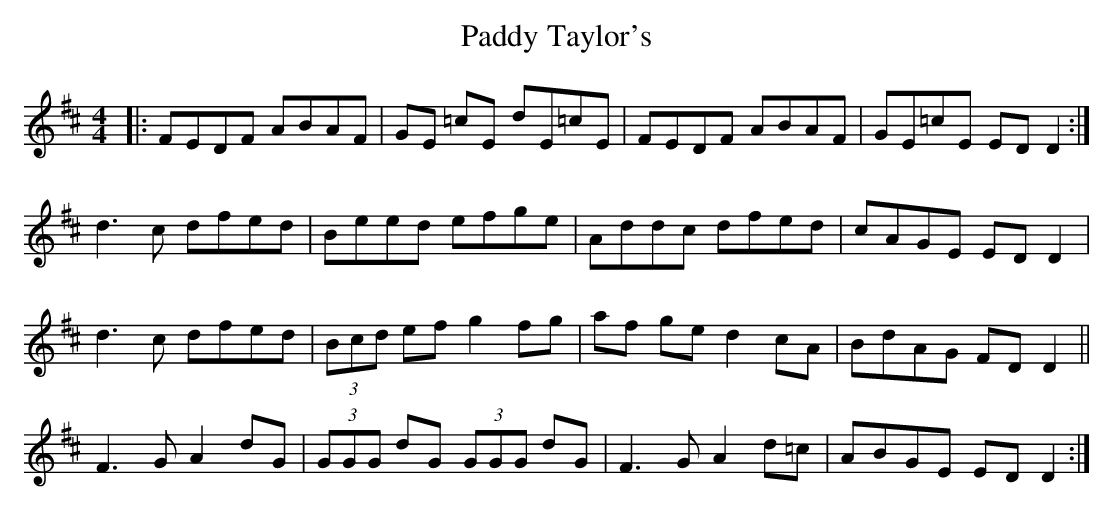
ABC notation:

X:1
T: Paddy Taylor's
M: 4/4
L: 1/8
K: Dmaj
|:FEDF ABAF|GE =cE dE=cE|FEDF ABAF|GE=cE EDD2:|
d3c dfed|Beed efge|Addc dfed|cAGE EDD2|
d3c dfed|(3Bcd ef g2fg|af ge d2 cA|BdAG FDD2||
F3G A2dG|(3GGG dG (3GGG dG|F3G A2d=c|ABGE EDD2:|
